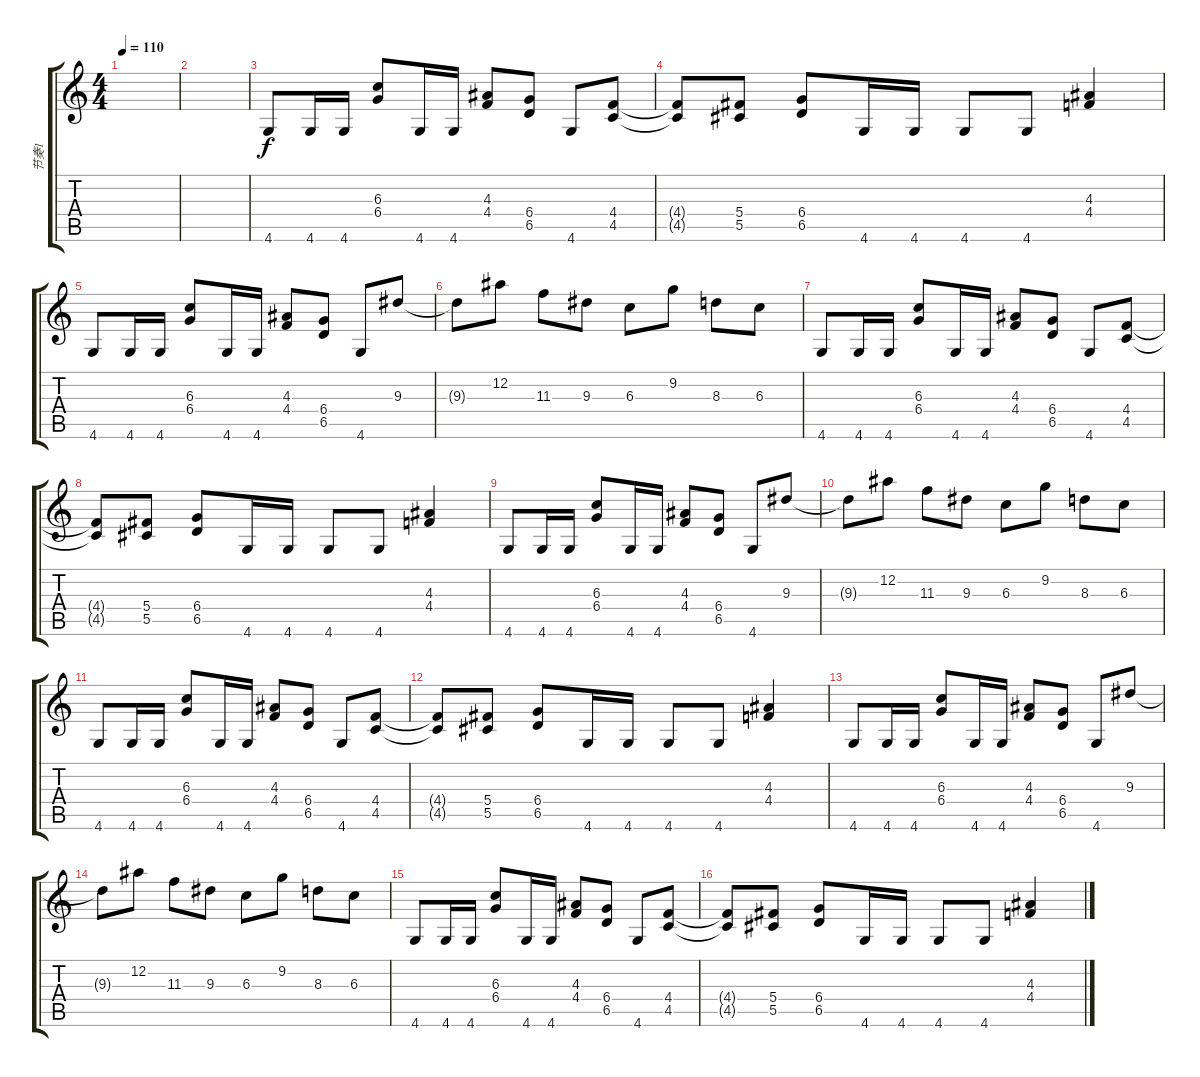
\track ("节奏1" "节奏1") {instrument distortionguitar}
\staff {score tabs}
\tuning (Eb4 Bb3 Gb3 Db3 Ab2 Eb2) {hide}
\ts (4 4)
\tempo 110
\clef g2
\ks c
|
|
4.6.8 4.6.16 4.6.16 (6.3 6.4).8 4.6.16 4.6.16 (4.3 4.4).8 (6.4 6.5).8 4.6.8 (4.4 4.5).8 |
(4.4{t} 4.5{t}).8 (5.4 5.5).8 (6.4 6.5).8 4.6.16 4.6.16 4.6.8 4.6.8 (4.3 4.4).4 |
4.6.8 4.6.16 4.6.16 (6.3 6.4).8 4.6.16 4.6.16 (4.3 4.4).8 (6.4 6.5).8 4.6.8 9.3.8 |
9.3{t}.8 12.2.8 11.3.8 9.3.8 6.3.8 9.2.8 8.3.8 6.3.8 |
4.6.8 4.6.16 4.6.16 (6.3 6.4).8 4.6.16 4.6.16 (4.3 4.4).8 (6.4 6.5).8 4.6.8 (4.4 4.5).8 |
(4.4{t} 4.5{t}).8 (5.4 5.5).8 (6.4 6.5).8 4.6.16 4.6.16 4.6.8 4.6.8 (4.3 4.4).4 |
4.6.8 4.6.16 4.6.16 (6.3 6.4).8 4.6.16 4.6.16 (4.3 4.4).8 (6.4 6.5).8 4.6.8 9.3.8 |
9.3{t}.8 12.2.8 11.3.8 9.3.8 6.3.8 9.2.8 8.3.8 6.3.8 |
4.6.8 4.6.16 4.6.16 (6.3 6.4).8 4.6.16 4.6.16 (4.3 4.4).8 (6.4 6.5).8 4.6.8 (4.4 4.5).8 |
(4.4{t} 4.5{t}).8 (5.4 5.5).8 (6.4 6.5).8 4.6.16 4.6.16 4.6.8 4.6.8 (4.3 4.4).4 |
4.6.8 4.6.16 4.6.16 (6.3 6.4).8 4.6.16 4.6.16 (4.3 4.4).8 (6.4 6.5).8 4.6.8 9.3.8 |
9.3{t}.8 12.2.8 11.3.8 9.3.8 6.3.8 9.2.8 8.3.8 6.3.8 |
4.6.8 4.6.16 4.6.16 (6.3 6.4).8 4.6.16 4.6.16 (4.3 4.4).8 (6.4 6.5).8 4.6.8 (4.4 4.5).8 |
(4.4{t} 4.5{t}).8 (5.4 5.5).8 (6.4 6.5).8 4.6.16 4.6.16 4.6.8 4.6.8 (4.3 4.4).4
